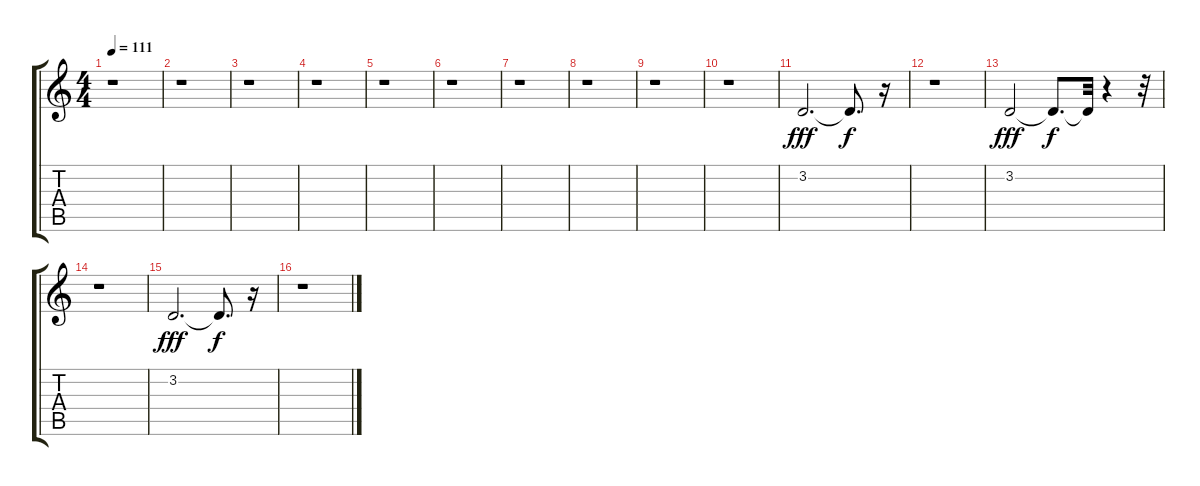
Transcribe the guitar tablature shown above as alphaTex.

\track "" {instrument synthstrings1}
\staff {score tabs}
\tuning (E4 B3 G3 D3 A2 E2) {hide}
\ts (4 4)
\tempo 111
\clef g2
\ks c
r.1{dy f} |
r.1 |
r.1 |
r.1 |
r.1 |
r.1 |
r.1 |
r.1 |
r.1 |
r.1 |
3.2.2{d dy fff} 3.2{t}.8{d dy f} r.16 |
r.1 |
3.2.2{dy fff} 3.2{t}.8{d dy f} 3.2{t}.32 r.4 r.32 |
r.1 |
3.2.2{d dy fff} 3.2{t}.8{d dy f} r.16 |
r.1
